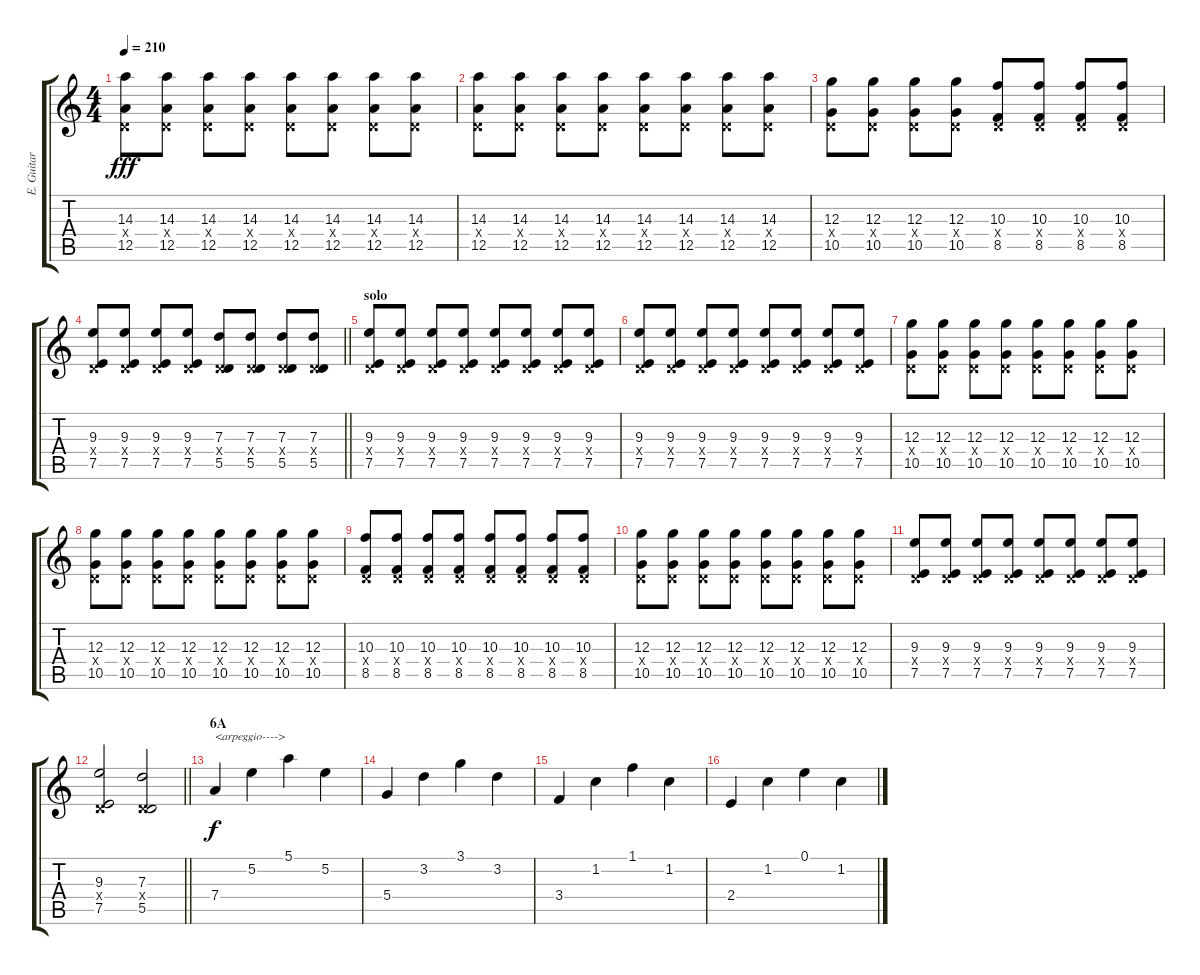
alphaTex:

\track ("E. Guitar III" "E. Guitar ") {instrument overdrivenguitar}
\staff {score tabs}
\tuning (E4 B3 G3 D3 A2 E2) {hide}
\ts (4 4)
\tempo 210
\clef g2
\ks c
(14.3 0.4{x} 12.5).8{dy fff} (14.3 0.4{x} 12.5).8 (14.3 0.4{x} 12.5).8 (14.3 0.4{x} 12.5).8 (14.3 0.4{x} 12.5).8 (14.3 0.4{x} 12.5).8 (14.3 0.4{x} 12.5).8 (14.3 0.4{x} 12.5).8 |
(14.3 0.4{x} 12.5).8 (14.3 0.4{x} 12.5).8 (14.3 0.4{x} 12.5).8 (14.3 0.4{x} 12.5).8 (14.3 0.4{x} 12.5).8 (14.3 0.4{x} 12.5).8 (14.3 0.4{x} 12.5).8 (14.3 0.4{x} 12.5).8 |
(12.3 0.4{x} 10.5).8 (12.3 0.4{x} 10.5).8 (12.3 0.4{x} 10.5).8 (12.3 0.4{x} 10.5).8 (10.3 0.4{x} 8.5).8 (10.3 0.4{x} 8.5).8 (10.3 0.4{x} 8.5).8 (10.3 0.4{x} 8.5).8 |
\barLineRight lightlight
(9.3 0.4{x} 7.5).8 (9.3 0.4{x} 7.5).8 (9.3 0.4{x} 7.5).8 (9.3 0.4{x} 7.5).8 (7.3 0.4{x} 5.5).8 (7.3 0.4{x} 5.5).8 (7.3 0.4{x} 5.5).8 (7.3 0.4{x} 5.5).8 |
\section ("" "solo")
(9.3 0.4{x} 7.5).8 (9.3 0.4{x} 7.5).8 (9.3 0.4{x} 7.5).8 (9.3 0.4{x} 7.5).8 (9.3 0.4{x} 7.5).8 (9.3 0.4{x} 7.5).8 (9.3 0.4{x} 7.5).8 (9.3 0.4{x} 7.5).8 |
(9.3 0.4{x} 7.5).8 (9.3 0.4{x} 7.5).8 (9.3 0.4{x} 7.5).8 (9.3 0.4{x} 7.5).8 (9.3 0.4{x} 7.5).8 (9.3 0.4{x} 7.5).8 (9.3 0.4{x} 7.5).8 (9.3 0.4{x} 7.5).8 |
(12.3 0.4{x} 10.5).8 (12.3 0.4{x} 10.5).8 (12.3 0.4{x} 10.5).8 (12.3 0.4{x} 10.5).8 (12.3 0.4{x} 10.5).8 (12.3 0.4{x} 10.5).8 (12.3 0.4{x} 10.5).8 (12.3 0.4{x} 10.5).8 |
(12.3 0.4{x} 10.5).8 (12.3 0.4{x} 10.5).8 (12.3 0.4{x} 10.5).8 (12.3 0.4{x} 10.5).8 (12.3 0.4{x} 10.5).8 (12.3 0.4{x} 10.5).8 (12.3 0.4{x} 10.5).8 (12.3 0.4{x} 10.5).8 |
(10.3 0.4{x} 8.5).8 (10.3 0.4{x} 8.5).8 (10.3 0.4{x} 8.5).8 (10.3 0.4{x} 8.5).8 (10.3 0.4{x} 8.5).8 (10.3 0.4{x} 8.5).8 (10.3 0.4{x} 8.5).8 (10.3 0.4{x} 8.5).8 |
(12.3 0.4{x} 10.5).8 (12.3 0.4{x} 10.5).8 (12.3 0.4{x} 10.5).8 (12.3 0.4{x} 10.5).8 (12.3 0.4{x} 10.5).8 (12.3 0.4{x} 10.5).8 (12.3 0.4{x} 10.5).8 (12.3 0.4{x} 10.5).8 |
(9.3 0.4{x} 7.5).8 (9.3 0.4{x} 7.5).8 (9.3 0.4{x} 7.5).8 (9.3 0.4{x} 7.5).8 (9.3 0.4{x} 7.5).8 (9.3 0.4{x} 7.5).8 (9.3 0.4{x} 7.5).8 (9.3 0.4{x} 7.5).8 |
\barLineRight lightlight
(9.3 0.4{x} 7.5).2 (7.3 0.4{x} 5.5).2 |
\section ("" "6A")
7.4.4{txt "<arpeggio---->" dy f} 5.2.4 5.1.4 5.2.4 |
5.4.4 3.2.4 3.1.4 3.2.4 |
3.4.4 1.2.4 1.1.4 1.2.4 |
2.4.4 1.2.4 0.1.4 1.2.4
